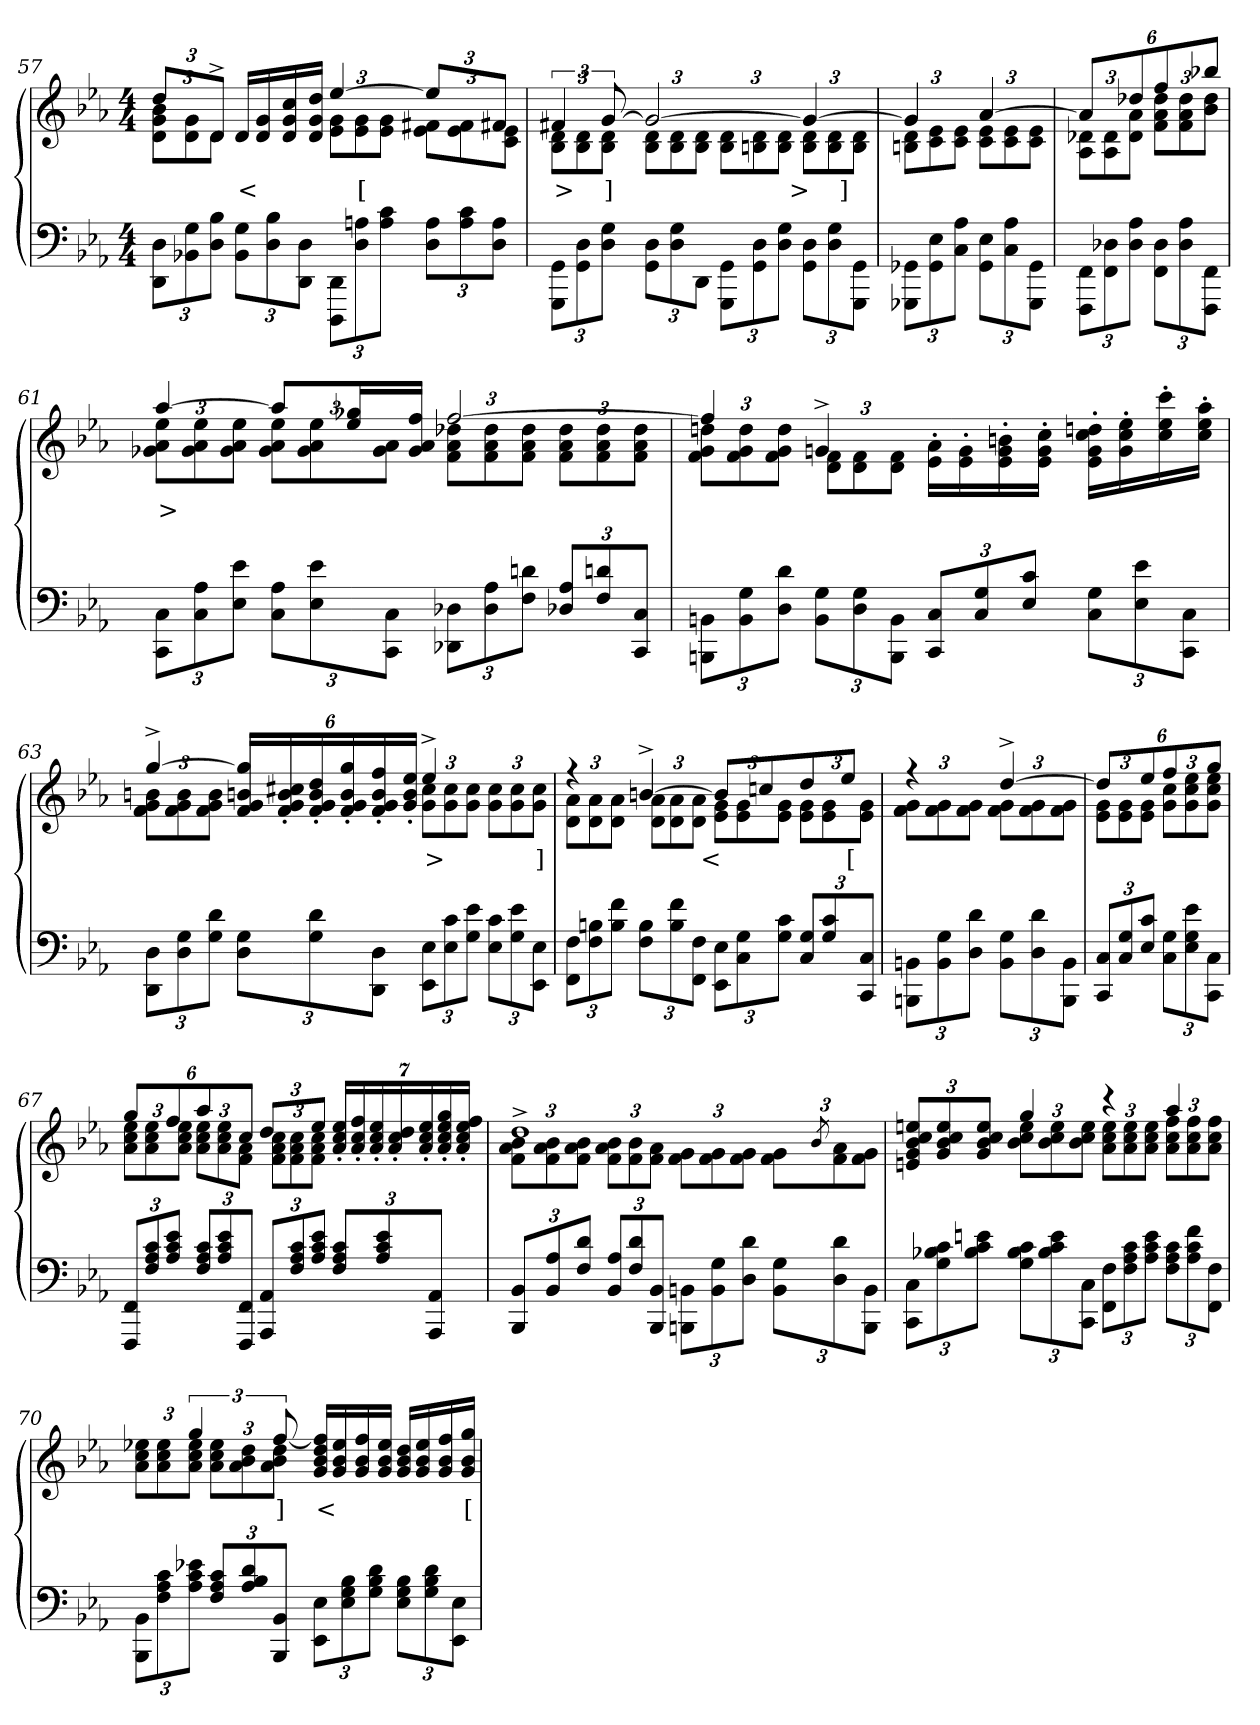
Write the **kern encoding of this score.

**kern	**kern	**text
*part2	*part1	*part1
*staff2	*staff1	*staff1
*clefF4	*clefG2	*
*k[b-e-a-]	*k[b-e-a-]	*
*M4/4	*M4/4	*
=57	=57	=57
*	*^	*
12D\ 12DD\L	12ddL	12b- 12g 12dL	.
12G 12BB-X	12ryy	12g 12d	.
12B- 12DJ	12d^>J	12dJ	.
12G\ 12BB-\L	4ryy	16dLL	<
.	.	16g 16d	.
12B- 12D	.	.	.
.	.	16cc 16g 16d	.
12D 12DDJ	.	.	.
.	.	16dd 16g 16dJJ	.
12DD\ 12DDD\L	[4ee-	12g 12e-L	.
12An 12D	.	12g 12e-	[
12c 12AJ	.	12g 12e-J	.
12A 12DL	12ee-L]	12f# 12e-L	.
12c 12A	12ryy	12f# 12e-	.
12A 12DJ	12f#XJ	12e- 12cJ	.
=58	=58	=58	=58
12GG\ 12GGG\L	6f#X	12d 12B-L	>
12D 12GG	.	12d 12B-	.
12G 12DJ	[12g	12d 12B-J	]
12D\ 12GG\L	2g_	12d 12B-L	.
12G 12D	.	12d 12B-	.
12DDJ	.	12d 12B-J	.
12GG\ 12GGG\L	.	12d 12B-L	.
12D 12GG	.	12d 12Bn	.
12G 12DJ	.	12d 12BJ	.
12D\ 12GG\L	4g_	12d\ 12B\L	>
12G 12D	.	12d 12B	.
12GG 12GGGJ	.	12d 12BJ	]
=59	=59	=59	=59
12GG-X\ 12GGG-X\L	4gn]	12d 12BnL	.
12E- 12GG-	.	12e- 12c	.
12A- 12CJ	.	12e- 12cJ	.
12E-\ 12GG-\L	[4a-	12e- 12cL	.
12A- 12C	.	12e- 12c	.
12GG- 12GGG-J	.	12e- 12cJ	.
=60	=60	=60	=60
12FF\ 12FFF\L	12a-L]	12d- 12A-L	.
12D-X 12FF	12ryy	12d- 12A-	.
12A- 12D-J	12dd-X	12a- 12d-J	.
12D-\ 12FF\L	12ff	12dd- 12a- 12fL	.
12A- 12D-	12ryy	12dd- 12a- 12f	.
12FF 12FFFJ	12bb-XJ	12dd- 12b-J	.
=61	=61	=61	=61
12C 12CCL	[4aa-	12ee- 12a- 12g-L	>
12A- 12C	.	12ee- 12a- 12g-	.
12e- 12E-J	.	12ee- 12a- 12g-J	.
12A- 12CL	8aa-L]	12ee- 12a- 12g-L	.
12e- 12E-	.	12ee- 12a- 12g-	.
.	16gg-X 16ee-L	.	.
12C 12CCJ	.	12a- 12g-J	.
.	16ff 16a- 16g-JJ	.	.
12D-X 12DD-XL	[2ff	12dd-X 12a- 12fL	.
12A- 12D-	.	12dd- 12a- 12f	.
12dn 12FJ	.	12dd- 12a- 12fJ	.
12A- 12D-XL	.	12dd- 12a- 12fL	.
12dn 12F	.	12dd- 12a- 12f	.
12C 12CCJ	.	12dd- 12a- 12fJ	.
=62	=62	=62	=62
12BBn\ 12BBBn\L	4ff]	12ddn 12g 12fL	.
12G 12BB	.	12dd 12g 12f	.
12d 12DJ	.	12dd 12g 12fJ	.
12G\ 12BB\L	4gn^>	12f 12dL	.
12G 12D	.	12f 12d	.
12BB 12BBBJ	.	12f 12dJ	.
12C 12CCL	16a-'> 16e-\'>LL	2ryy	.
.	16g'> 16e-'>	.	.
12G 12C	.	.	.
.	16bn'> 16g'> 16e-'>	.	.
12c 12E-J	.	.	.
.	16cc'> 16g'> 16e-'>JJ	.	.
12G 12CL	16ddn\'> 16cc\'> 16g\'> 16e-\'>LL	.	.
.	16ee-'> 16cc'> 16g'>	.	.
12e- 12E-	.	.	.
.	16ccc'> 16ee-'> 16cc'>	.	.
12C 12CCJ	.	.	.
.	16aa-'> 16ee-'> 16cc'>JJ	.	.
=63	=63	=63	=63
12D 12DDL	[4gg^>	12bn 12g 12fL	.
12G 12D	.	12b 12g 12f	.
12d 12GJ	.	12b 12g 12fJ	.
12G 12DL	24gg/] 24bn/ 24g/ 24f/LL	4ryy	.
.	24cc#X'> 24b'> 24g'> 24f'>	.	.
12d 12G	24dd'> 24b'> 24g'> 24f'>	.	.
.	24gg'> 24b'> 24g'> 24f'>	.	.
12D 12DDJ	24ff'> 24b'> 24g'> 24f'>	.	.
.	24ee-'> 24b'> 24g'>JJ	.	.
12E- 12EE-L	4ee-^>	12cc# 12gL	>
12c 12E-	.	12cc# 12g	.
12e- 12GJ	.	12cc# 12gJ	.
12c 12E-L	4ryy	12cc#\ 12g\L	.
12e- 12G	.	12cc# 12g	.
12E- 12EE-J	.	12cc# 12gJ	]
=64	=64	=64	=64
12F 12FFL	4r	12a- 12dL	.
12Bn 12F	.	12a- 12d	.
12f 12BJ	.	12a- 12dJ	.
12B 12FL	[4bn^>	12a- 12dL	.
12f 12B	.	12a- 12d	.
12F 12FFJ	.	12a- 12dJ	.
12E- 12EE-L	8bL]	12g 12e-L	<
12G 12C	.	12g 12e-	.
.	8ccn	.	.
12c 12GJ	.	12g 12e-J	.
12G 12CL	8dd	12g 12e-L	.
12c 12G	.	12g 12e-	.
.	8ee-J	.	.
12C 12CCJ	.	12g 12e-J	[
=65	=65	=65	=65
12BBn\ 12BBBn\L	4r	12g 12fL	.
12G 12BB	.	12g 12f	.
12d 12DJ	.	12g 12fJ	.
12G\ 12BB\L	[4dd^>	12g 12fL	.
12d 12D	.	12g 12f	.
12BB 12BBBJ	.	12g 12fJ	.
=66	=66	=66	=66
12C 12CCL	12ddL]	12g 12e-L	.
12G 12C	12ryy	12g 12e-	.
12c 12E-J	12ee-	12g 12e-J	.
12G 12CL	12ff	12cc 12gL	.
12e- 12G 12E-	12ryy	12ee- 12cc 12g	.
12C 12CCJ	12ggJ	12ee- 12cc 12gJ	.
=67	=67	=67	=67
12FF 12FFFL	12ggL	12ee- 12cc 12a-L	.
12c 12A- 12F	12ryy	12ee- 12cc 12a-	.
12e- 12c 12A-J	12ff	12ee- 12cc 12a-J	.
12c 12A- 12FL	12aa-	12ee- 12cc 12a-L	.
12e- 12c 12A-	12ryy	12ee- 12cc 12a-	.
12FF 12FFFJ	12ccJ	12a- 12fJ	.
12AA- 12AAA-L	12ddL	12cc 12a- 12fL	.
12c 12A- 12F	12ryy	12cc 12a- 12f	.
12e- 12c 12A-J	12ee-J	12cc 12a- 12fJ	.
12c 12A- 12FL	28ee-/'> 28cc/'> 28a-/'>LL	4ryy	.
.	28ff'> 28cc'> 28a-'>	.	.
.	28ee-'> 28cc'> 28a-'>	.	.
12e- 12c 12A-	.	.	.
.	28dd'> 28cc'> 28a-'>	.	.
.	28ee-'> 28cc'> 28a-'>	.	.
12AA- 12AAA-J	.	.	.
.	28gg'> 28ee-'> 28cc'> 28a-'>	.	.
.	28ff'> 28ee-'> 28cc'> 28a-'>JJ	.	.
=68	=68	=68	=68
12BB- 12BBB-L	1dd^>	12b- 12a- 12fL	.
12A- 12BB-	.	12b- 12a- 12f	.
12d 12FJ	.	12b- 12a- 12fJ	.
12A- 12BB-L	.	12b- 12a- 12fL	.
12d 12F	.	12b- 12f	.
12BB- 12BBB-J	.	12a- 12fJ	.
12BBn\ 12BBBn\L	.	12g 12fL	.
12G 12BB	.	12g 12f	.
12d 12DJ	.	12g 12fJ	.
12G\ 12BB\L	.	12g 12fL	.
.	.	8qb-/	.
12d 12D	.	12a- 12f	.
12BB 12BBBJ	.	12g 12fJ	.
=69	=69	=69	=69
12C 12CCL	4ryy	12een 12cc 12b- 12g 12enL	.
12c 12B-X 12G	.	12ee 12cc 12b- 12g	.
12en 12c 12B-J	.	12ee 12cc 12b- 12gJ	.
12c 12B- 12GL	4gg	12ee 12cc 12b-L	.
12e 12c 12B-	.	12ee 12cc 12b-	.
12C 12CCJ	.	12ee 12cc 12b-J	.
12F 12FFL	4r	12ee 12cc 12a-L	.
12c 12A- 12F	.	12ee 12cc 12a-	.
12e 12c 12A-J	.	12ee 12cc 12a-J	.
12c 12A- 12FL	4aa-	12ff 12cc 12a-L	.
12f 12c 12A-	.	12ff 12cc 12a-	.
12F 12FFJ	.	12ff 12cc 12a-J	.
=70	=70	=70	=70
12BB- 12BBB-L	12ee-X\ 12cc\ 12a-\L	6ryy	.
12c 12A- 12F	12ee- 12cc 12a-	.	.
12e-X 12c 12A-J	12ee- 12cc 12a-J	6gg/	.
12c 12A- 12FL	12ee-\ 12cc\ 12a-\L	.	.
12d 12B- 12A-	12dd 12b- 12a-	12ryy	.
12BB- 12BBB-J	12dd 12b- 12a-J	[12ff/	]
12E- 12EE-L	2ryy	16ff/] 16dd/ 16b-/ 16g/LL	<
.	.	16ee- 16b- 16g	.
12B- 12G 12E-	.	.	.
.	.	16ff 16b- 16g	.
12d 12B- 12GJ	.	.	.
.	.	16ee- 16b- 16gJJ	.
12B- 12G 12E-L	.	16dd/ 16b-/ 16g/LL	.
.	.	16ee- 16b- 16g	.
12d 12B- 12G	.	.	.
.	.	16ff 16b- 16g	.
12E- 12EE-J	.	.	.
.	.	16gg 16b- 16gJJ	[
*	*v	*v	*
=	=	=
*-	*-	*-
